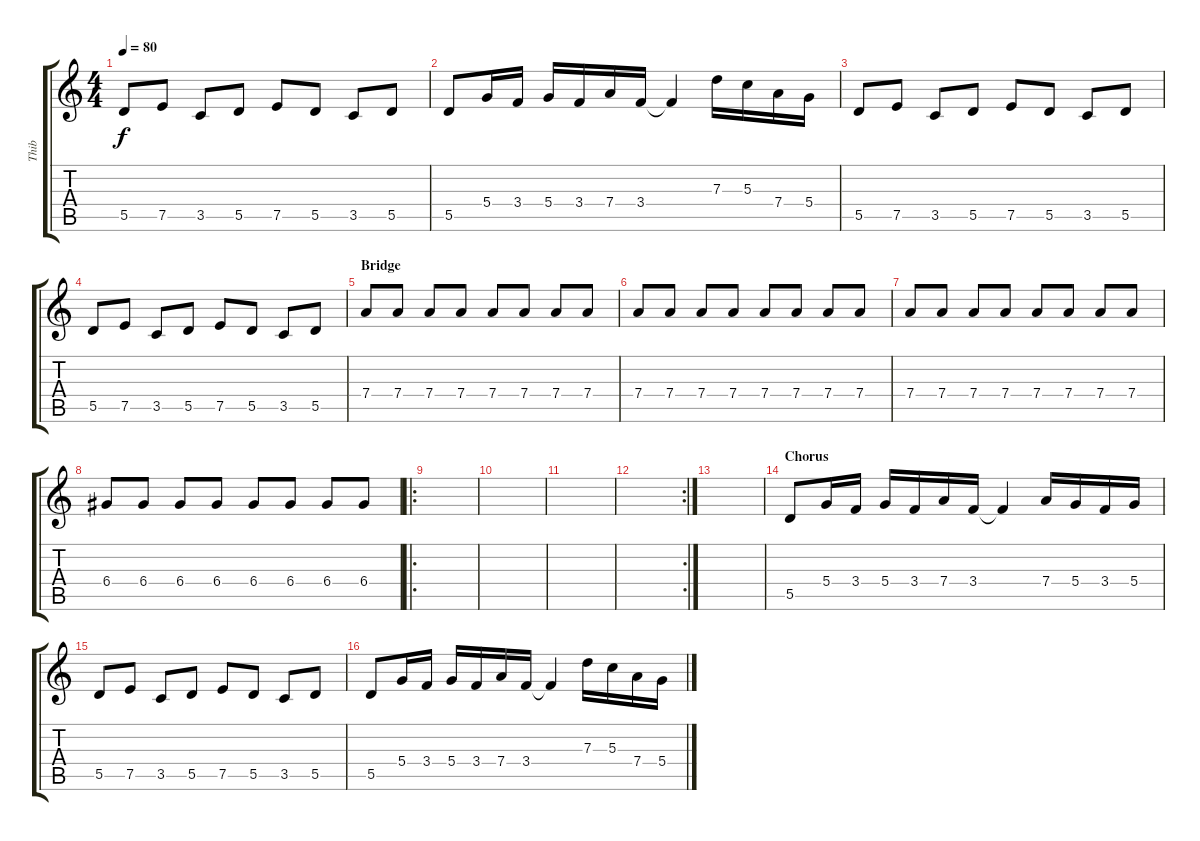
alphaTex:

\track ("Thib" "Thib") {instrument distortionguitar}
\staff {score tabs}
\tuning (E4 B3 G3 D3 A2 E2) {hide}
\ts (4 4)
\tempo 80
\clef g2
\ks c
5.5.8{dy f} 7.5.8 3.5.8 5.5.8 7.5.8 5.5.8 3.5.8 5.5.8 |
5.5.8 5.4.16 3.4.16 5.4.16 3.4.16 7.4.16 3.4.16 3.4{t}.4 7.3.16 5.3.16 7.4.16 5.4.16 |
5.5.8 7.5.8 3.5.8 5.5.8 7.5.8 5.5.8 3.5.8 5.5.8 |
5.5.8 7.5.8 3.5.8 5.5.8 7.5.8 5.5.8 3.5.8 5.5.8 |
\section ("" "Bridge")
7.4.8 7.4.8 7.4.8 7.4.8 7.4.8 7.4.8 7.4.8 7.4.8 |
7.4.8 7.4.8 7.4.8 7.4.8 7.4.8 7.4.8 7.4.8 7.4.8 |
7.4.8 7.4.8 7.4.8 7.4.8 7.4.8 7.4.8 7.4.8 7.4.8 |
6.4.8 6.4.8 6.4.8 6.4.8 6.4.8 6.4.8 6.4.8 6.4.8 |
\ro
|
|
|
\rc 2
|
|
\section ("" "Chorus")
5.5.8 5.4.16 3.4.16 5.4.16 3.4.16 7.4.16 3.4.16 3.4{t}.4 7.4.16 5.4.16 3.4.16 5.4.16 |
5.5.8 7.5.8 3.5.8 5.5.8 7.5.8 5.5.8 3.5.8 5.5.8 |
5.5.8 5.4.16 3.4.16 5.4.16 3.4.16 7.4.16 3.4.16 3.4{t}.4 7.3.16 5.3.16 7.4.16 5.4.16
